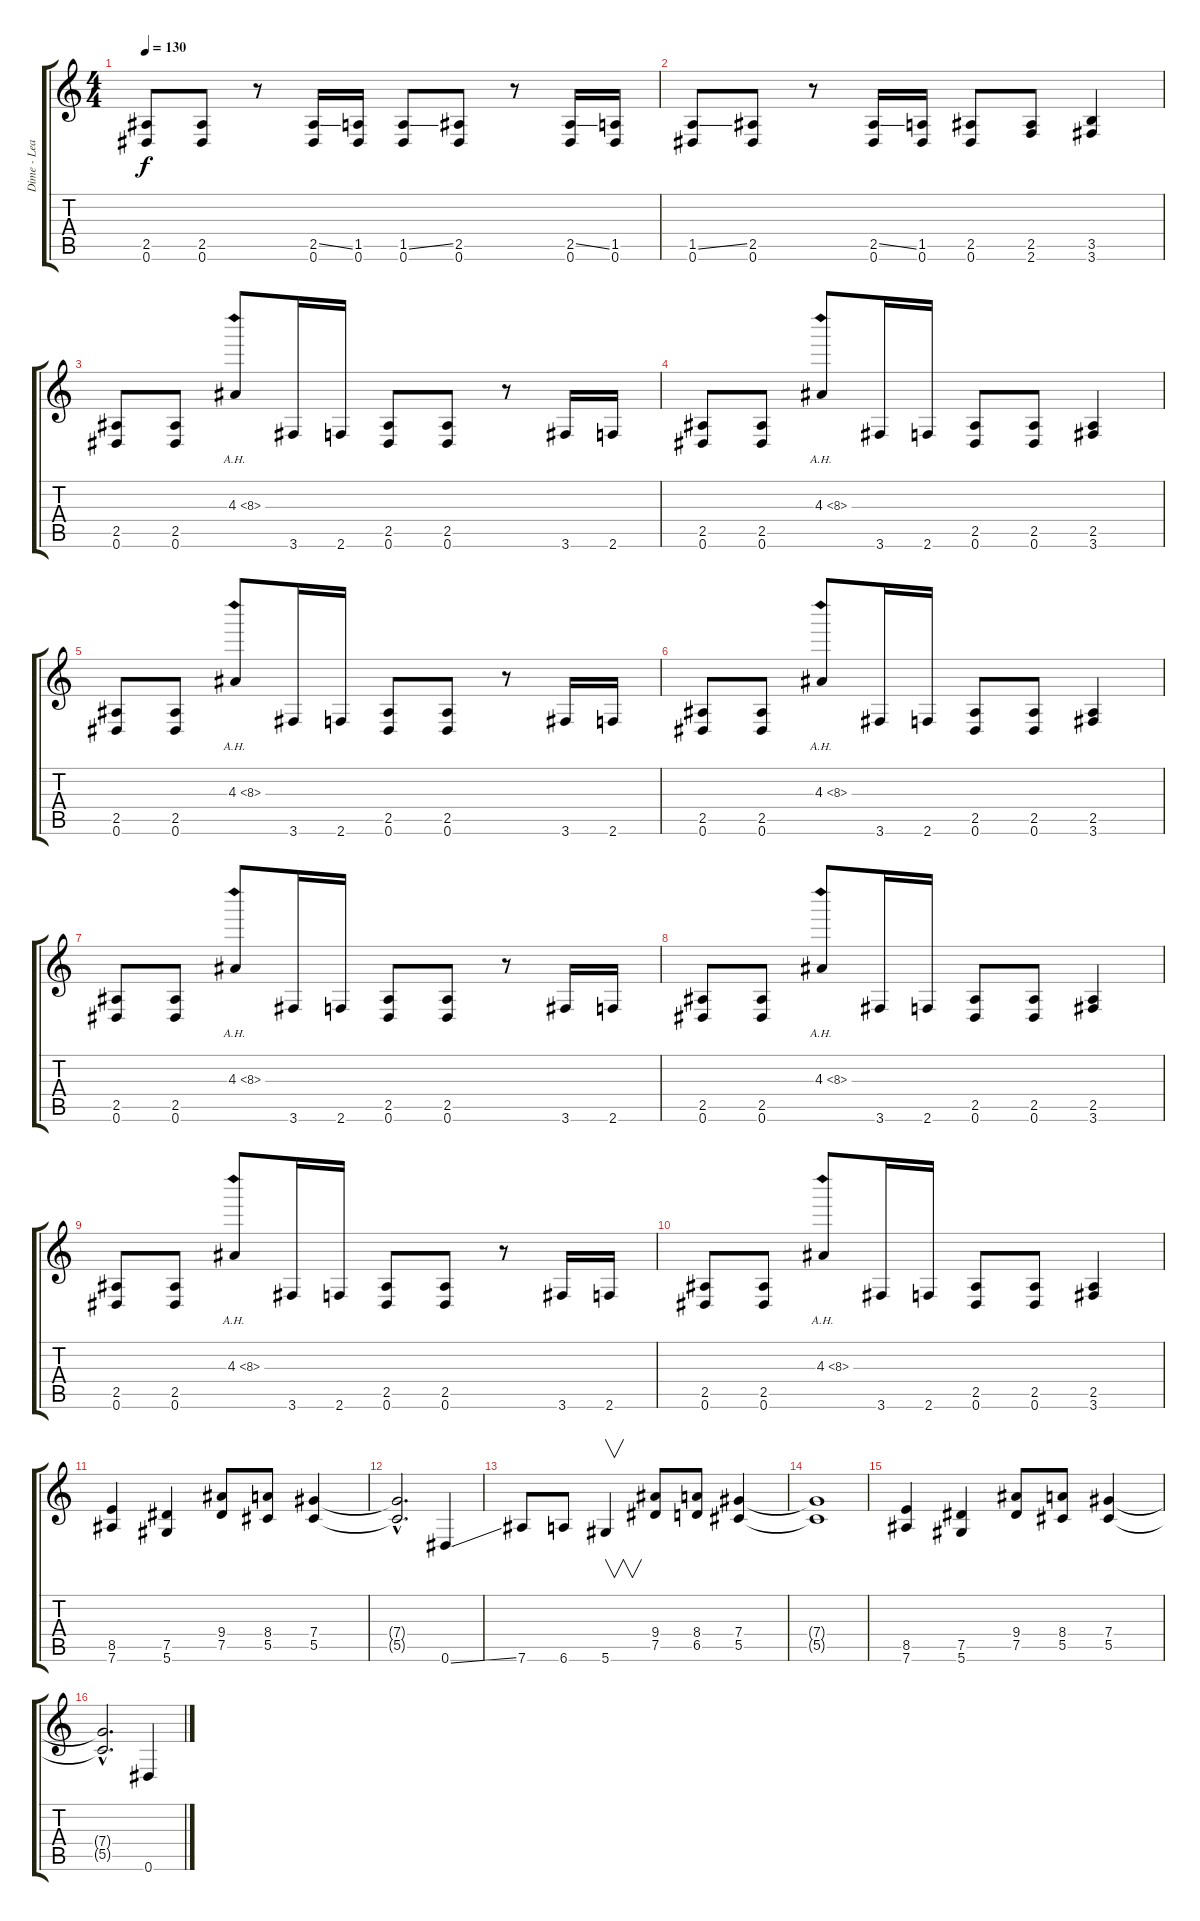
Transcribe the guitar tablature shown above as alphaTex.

\track ("Dime - Lead Guitar" "Dime - Lea") {instrument overdrivenguitar}
\staff {score tabs}
\tuning (Eb4 Bb3 Gb3 Db3 Ab2 Eb2) {hide}
\ts (4 4)
\tempo 130
\clef g2
\ks c
(2.5 0.6).8{dy f} (2.5 0.6).8 r.8 (2.5{ss} 0.6).16 (1.5 0.6).16 (1.5{ss} 0.6).8 (2.5 0.6).8 r.8 (2.5{ss} 0.6).16 (1.5 0.6).16 |
(1.5{ss} 0.6).8 (2.5 0.6).8 r.8 (2.5{ss} 0.6).16 (1.5 0.6).16 (2.5 0.6).8 (2.5 2.6).8 (3.5 3.6).4 |
(2.5 0.6).8 (2.5 0.6).8 4.3{ah 4}.8 3.6.16 2.6.16 (2.5 0.6).8 (2.5 0.6).8 r.8 3.6.16 2.6.16 |
(2.5 0.6).8 (2.5 0.6).8 4.3{ah 4}.8 3.6.16 2.6.16 (2.5 0.6).8 (2.5 0.6).8 (2.5 3.6).4 |
(2.5 0.6).8 (2.5 0.6).8 4.3{ah 4}.8 3.6.16 2.6.16 (2.5 0.6).8 (2.5 0.6).8 r.8 3.6.16 2.6.16 |
(2.5 0.6).8 (2.5 0.6).8 4.3{ah 4}.8 3.6.16 2.6.16 (2.5 0.6).8 (2.5 0.6).8 (2.5 3.6).4 |
(2.5 0.6).8 (2.5 0.6).8 4.3{ah 4}.8 3.6.16 2.6.16 (2.5 0.6).8 (2.5 0.6).8 r.8 3.6.16 2.6.16 |
(2.5 0.6).8 (2.5 0.6).8 4.3{ah 4}.8 3.6.16 2.6.16 (2.5 0.6).8 (2.5 0.6).8 (2.5 3.6).4 |
(2.5 0.6).8 (2.5 0.6).8 4.3{ah 4}.8 3.6.16 2.6.16 (2.5 0.6).8 (2.5 0.6).8 r.8 3.6.16 2.6.16 |
(2.5 0.6).8 (2.5 0.6).8 4.3{ah 4}.8 3.6.16 2.6.16 (2.5 0.6).8 (2.5 0.6).8 (2.5 3.6).4 |
(8.5 7.6).4 (7.5 5.6).4 (9.4 7.5).8 (8.4 5.5).8 (7.4 5.5).4 |
(7.4{hac t} 5.5{hac t}).2{d} 0.6{ss}.4 |
7.6.8 6.6.8 5.6.4{v} (9.4 7.5).8 (8.4 6.5).8 (7.4 5.5).4 |
(7.4{t} 5.5{t}).1 |
(8.5 7.6).4 (7.5 5.6).4 (9.4 7.5).8 (8.4 5.5).8 (7.4 5.5).4 |
(7.4{hac t} 5.5{hac t}).2{d} 0.6{ss}.4
